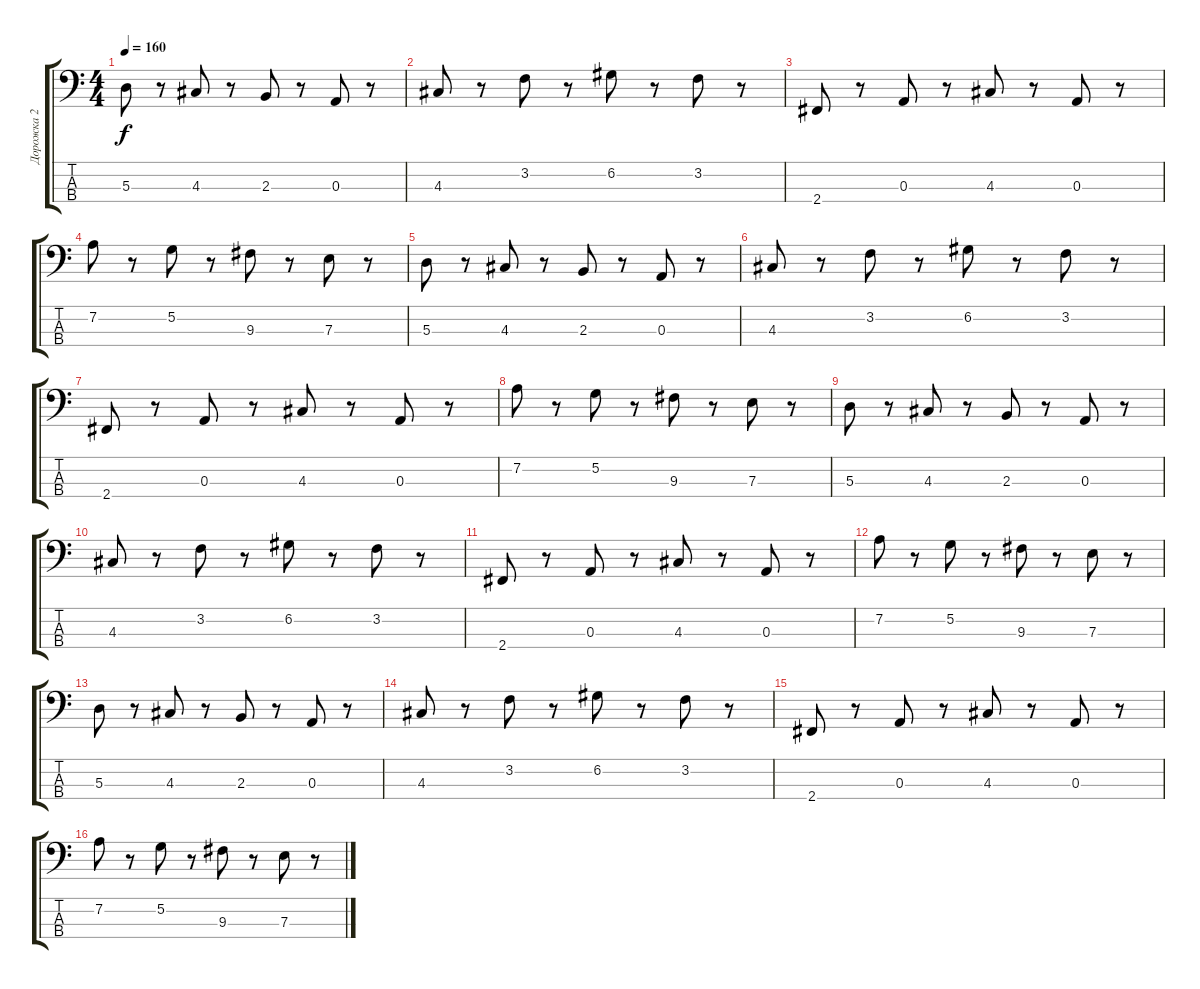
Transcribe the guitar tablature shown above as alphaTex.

\track ("Дорожка 2" "Дорожка 2") {instrument electricbassfinger}
\staff {score tabs}
\tuning (G2 D2 A1 E1) {hide}
\ts (4 4)
\tempo 160
\clef f4
\ks c
5.3.8{dy f} r.8 4.3.8 r.8 2.3.8 r.8 0.3.8 r.8 |
4.3.8 r.8 3.2.8 r.8 6.2.8 r.8 3.2.8 r.8 |
2.4.8 r.8 0.3.8 r.8 4.3.8 r.8 0.3.8 r.8 |
7.2.8 r.8 5.2.8 r.8 9.3.8 r.8 7.3.8 r.8 |
5.3.8 r.8 4.3.8 r.8 2.3.8 r.8 0.3.8 r.8 |
4.3.8 r.8 3.2.8 r.8 6.2.8 r.8 3.2.8 r.8 |
2.4.8 r.8 0.3.8 r.8 4.3.8 r.8 0.3.8 r.8 |
7.2.8 r.8 5.2.8 r.8 9.3.8 r.8 7.3.8 r.8 |
5.3.8 r.8 4.3.8 r.8 2.3.8 r.8 0.3.8 r.8 |
4.3.8 r.8 3.2.8 r.8 6.2.8 r.8 3.2.8 r.8 |
2.4.8 r.8 0.3.8 r.8 4.3.8 r.8 0.3.8 r.8 |
7.2.8 r.8 5.2.8 r.8 9.3.8 r.8 7.3.8 r.8 |
5.3.8 r.8 4.3.8 r.8 2.3.8 r.8 0.3.8 r.8 |
4.3.8 r.8 3.2.8 r.8 6.2.8 r.8 3.2.8 r.8 |
2.4.8 r.8 0.3.8 r.8 4.3.8 r.8 0.3.8 r.8 |
7.2.8 r.8 5.2.8 r.8 9.3.8 r.8 7.3.8 r.8
